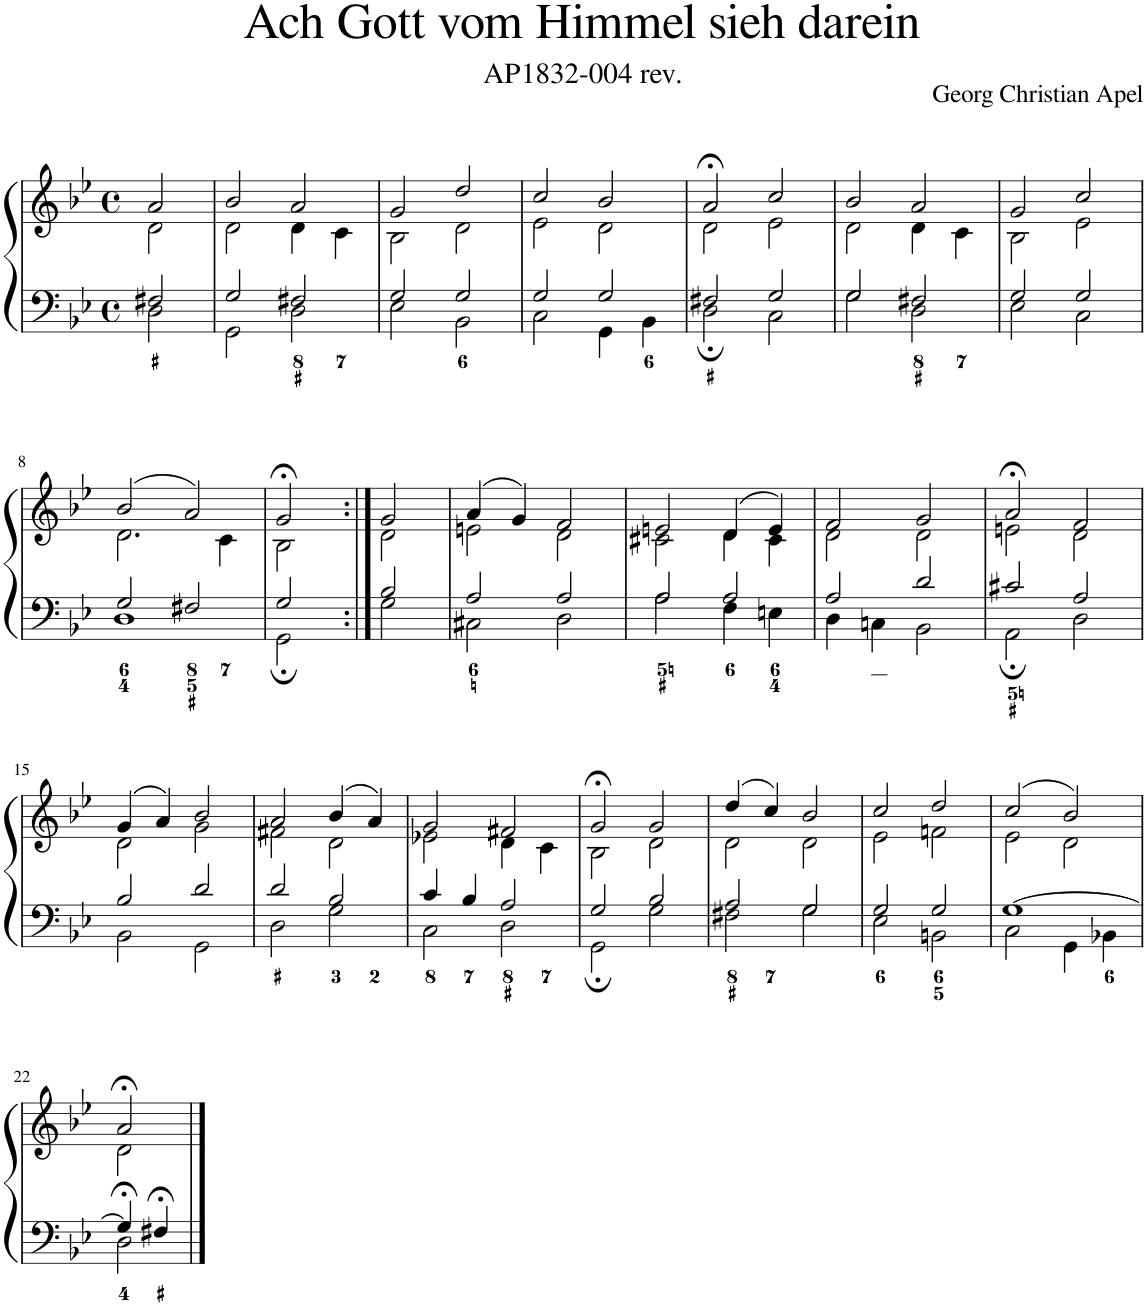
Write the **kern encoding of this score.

**kern	**kern
*part1	*part1
*staff2	*staff1
*I"Piano	*
*I'Pno.	*
*clefF4	*clefG2
*k[b-e-]	*k[b-e-]
*M4/4	*M4/4
*met(c)	*met(c)
=1	=1
*^	*^
2F#X/	2D\	2a/	2d\
=2	=2	=2	=2
2G/	2GG\	2b-/	2d\
2F#X/	2D\	2a/	4d\
.	.	.	4c\
=3	=3	=3	=3
2G/	2E-\	2g/	2B-\
2G/	2BB-\	2dd/	2d\
=4	=4	=4	=4
2G/	2C\	2cc/	2e-\
2G/	4GG\	2b-/	2d\
.	4BB-\	.	.
=5	=5	=5	=5
2F#X/	2D;\	2a;</	2d\
2G/	2C\	2cc/	2e-\
=6	=6	=6	=6
2G/	2G\	2b-/	2d\
2F#X/	2D\	2a/	4d\
.	.	.	4c\
=7	=7	=7	=7
2G/	2E-\	2g/	2B-\
2G/	2C\	2cc/	2e-\
!!LO:LB:g=z	!!
=8	=8	=8	=8
2G/	1D	(2b-/	2.d\
2F#X/	.	2a/)	.
.	.	.	4c\
=9	=9	=9	=9
2G/	2GG;\	2g;</	2B-\
=10:|!	=10:|!	=10:|!	=10:|!
2B-/	2G\	2g/	2d\
=11	=11	=11	=11
2A/	2C#X\	(4a/	2en\
.	.	4g/)	.
2A/	2D\	2f/	2d\
=12	=12	=12	=12
2A/	2A\	2en/	2c#X\
2A/	4F\	(4d/	4d\
.	4En\	4e/)	4c#\
=13	=13	=13	=13
2A/	4D\	2f/	2d\
.	4Cn\	.	.
2d/	2BB-\	2g/	2d\
=14	=14	=14	=14
2c#X/	2AA;\	2a;</	2en\
2A/	2D\	2f/	2d\
!!LO:LB:g=z	!!
=15	=15	=15	=15
2B-/	2BB-\	(4g/	2d\
.	.	4a/)	.
2d/	2GG\	2b-/	2g\
=16	=16	=16	=16
2d/	2D\	2a/	2f#X\
2B-/	2G\	(4b-/	2d\
.	.	4a/)	.
=17	=17	=17	=17
4c/	2C\	2g/	2e-X\
4B-/	.	.	.
2A/	2D\	2f#X/	4d\
.	.	.	4c\
=18	=18	=18	=18
2G/	2GG;\	2g;</	2B-\
2B-/	2G\	2g/	2d\
=19	=19	=19	=19
2A/	2F#X\	(4dd/	2d\
.	.	4cc/)	.
2G/	2G\	2b-/	2d\
=20	=20	=20	=20
2G/	2E-\	2cc/	2e-\
2G/	2BBn\	2dd/	2fn\
=21	=21	=21	=21
[1G	2C\	(2cc/	2e-\
.	4GG\	2b-/)	2d\
.	4BB-X\	.	.
!!LO:LB:g=z	!!
=22	=22	=22	=22
4G;</]	2D\	2a;</	2d\
4F#X;</	.	.	.
*v	*v	*	*
*	*v	*v
==	==
*-	*-
